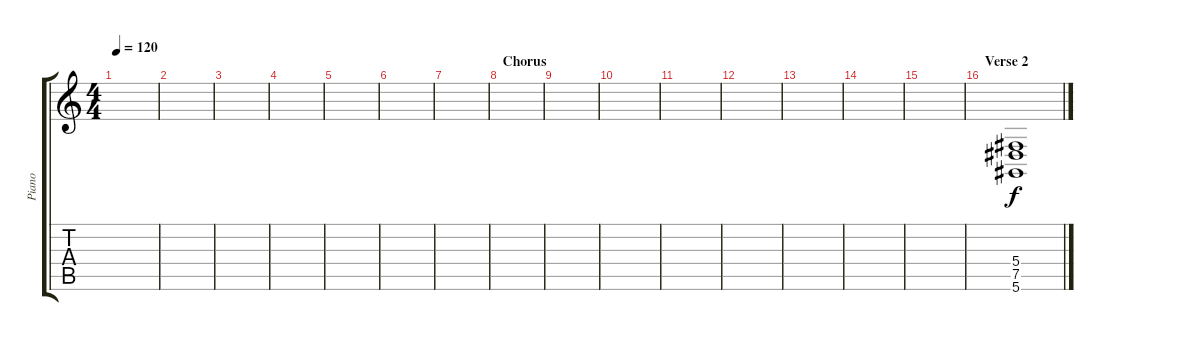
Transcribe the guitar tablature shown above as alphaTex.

\track ("Piano" "Piano") {instrument electricgrandpiano}
\staff {score tabs}
\tuning (Eb4 Bb3 Gb3 Db3 Ab2 Eb2) {hide}
\ts (4 4)
\tempo 120
\clef g2
\ks c
|
|
|
|
|
|
|
\section ("" "Chorus")
|
|
|
|
|
|
|
|
\section ("" "Verse 2")
(5.4 7.5 5.6).1
